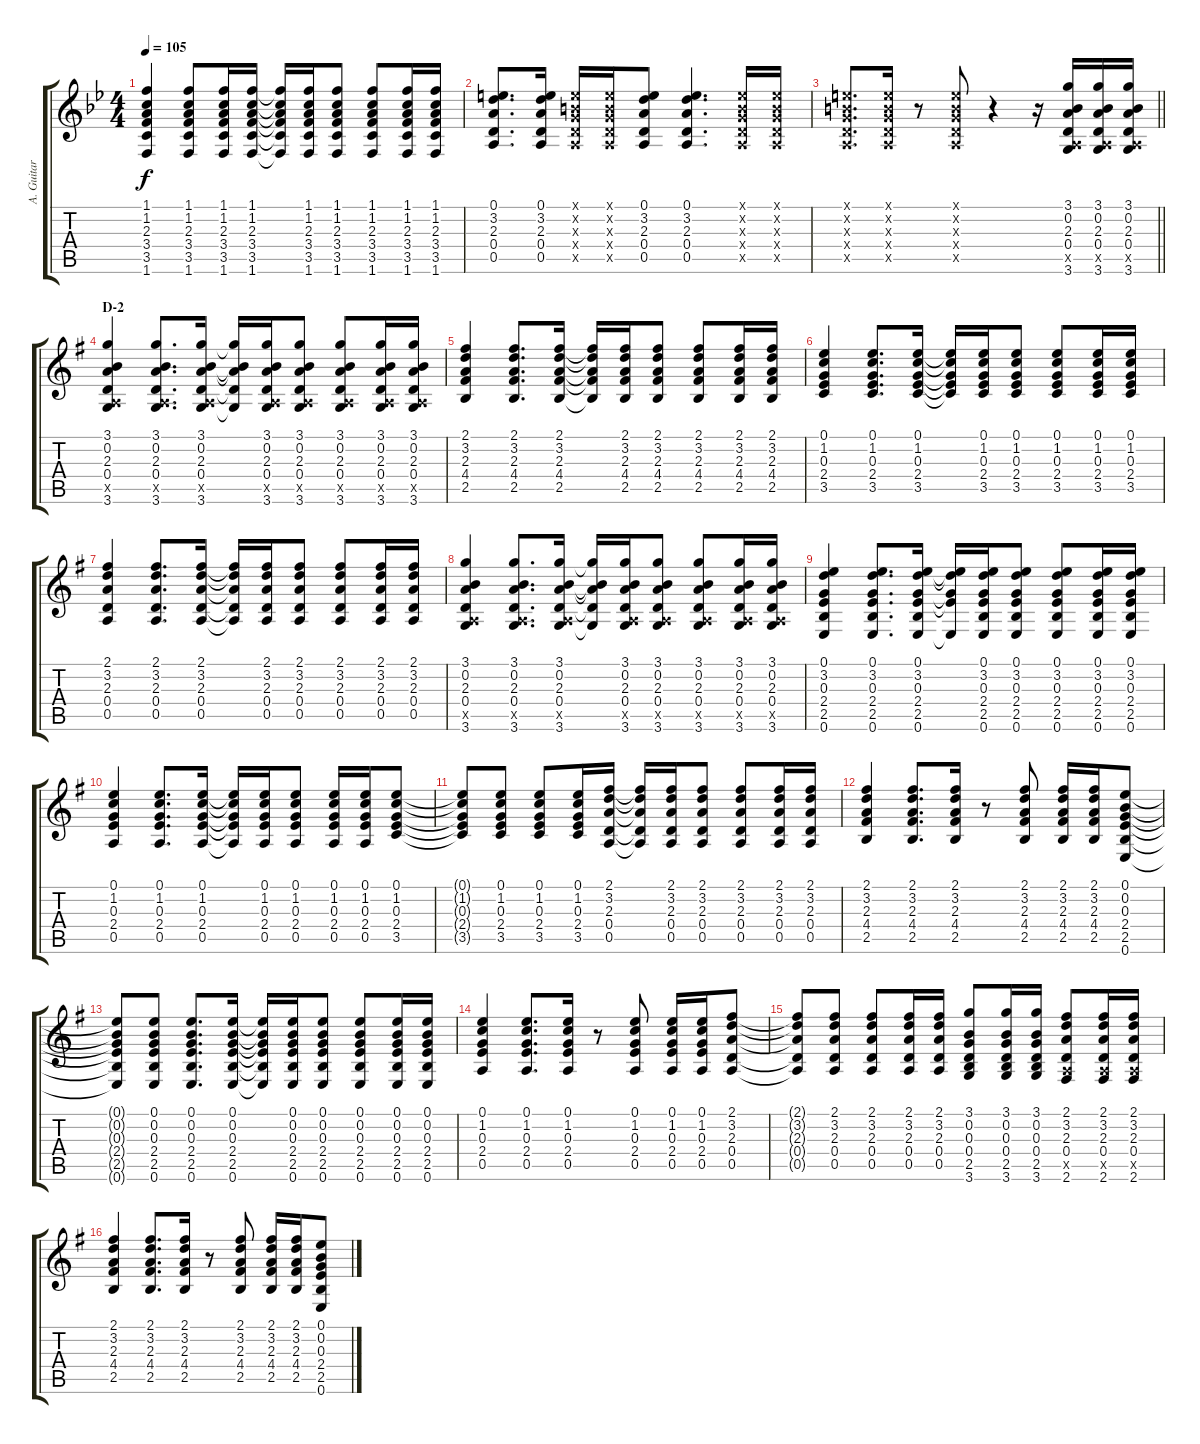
\track ("A. Guitar III" "A. Guitar ") {instrument acousticguitarsteel}
\staff {score tabs}
\tuning (E4 B3 G3 D3 A2 E2) {hide}
\ts (4 4)
\tempo 105
\clef g2
\ks bb
(1.1 1.2 2.3 3.4 3.5 1.6).4{dy f} (1.1 1.2 2.3 3.4 3.5 1.6).8 (1.1 1.2 2.3 3.4 3.5 1.6).16 (1.1 1.2 2.3 3.4 3.5 1.6).16 (1.1{t} 1.2{t} 2.3{t} 3.4{t} 3.5{t} 1.6{t}).16 (1.1 1.2 2.3 3.4 3.5 1.6).16 (1.1 1.2 2.3 3.4 3.5 1.6).8 (1.1 1.2 2.3 3.4 3.5 1.6).8 (1.1 1.2 2.3 3.4 3.5 1.6).16 (1.1 1.2 2.3 3.4 3.5 1.6).16 |
(0.1 3.2 2.3 0.4 0.5).8{d} (0.1 3.2 2.3 0.4 0.5).16 (0.1{x} 0.2{x} 0.3{x} 0.4{x} 0.5{x}).16 (0.1{x} 0.2{x} 0.3{x} 0.4{x} 0.5{x}).16 (0.1 3.2 2.3 0.4 0.5).8 (0.1 3.2 2.3 0.4 0.5).4{d} (0.1{x} 0.2{x} 0.3{x} 0.4{x} 0.5{x}).16 (0.1{x} 0.2{x} 0.3{x} 0.4{x} 0.5{x}).16 |
\barLineRight lightlight
(0.1{x} 0.2{x} 0.3{x} 0.4{x} 0.5{x}).8{d} (0.1{x} 0.2{x} 0.3{x} 0.4{x} 0.5{x}).16 r.8 (0.1{x} 0.2{x} 0.3{x} 0.4{x} 0.5{x}).8 r.4 r.16 (3.1 0.2 2.3 0.4 0.5{x} 3.6).16 (3.1 0.2 2.3 0.4 0.5{x} 3.6).16 (3.1 0.2 2.3 0.4 0.5{x} 3.6).16 |
\section ("" "D-2")
\ks g
(3.1 0.2 2.3 0.4 0.5{x} 3.6).4 (3.1 0.2 2.3 0.4 0.5{x} 3.6).8{d} (3.1 0.2 2.3 0.4 0.5{x} 3.6).16 (3.1{t} 0.2{t} 2.3{t} 0.4{t} 3.6{t}).16 (3.1 0.2 2.3 0.4 0.5{x} 3.6).16 (3.1 0.2 2.3 0.4 0.5{x} 3.6).8 (3.1 0.2 2.3 0.4 0.5{x} 3.6).8 (3.1 0.2 2.3 0.4 0.5{x} 3.6).16 (3.1 0.2 2.3 0.4 0.5{x} 3.6).16 |
(2.1 3.2 2.3 4.4 2.5).4 (2.1 3.2 2.3 4.4 2.5).8{d} (2.1 3.2 2.3 4.4 2.5).16 (2.1{t} 3.2{t} 2.3{t} 4.4{t} 2.5{t}).16 (2.1 3.2 2.3 4.4 2.5).16 (2.1 3.2 2.3 4.4 2.5).8 (2.1 3.2 2.3 4.4 2.5).8 (2.1 3.2 2.3 4.4 2.5).16 (2.1 3.2 2.3 4.4 2.5).16 |
(0.1 1.2 0.3 2.4 3.5).4 (0.1 1.2 0.3 2.4 3.5).8{d} (0.1 1.2 0.3 2.4 3.5).16 (0.1{t} 1.2{t} 0.3{t} 2.4{t} 3.5{t}).16 (0.1 1.2 0.3 2.4 3.5).16 (0.1 1.2 0.3 2.4 3.5).8 (0.1 1.2 0.3 2.4 3.5).8 (0.1 1.2 0.3 2.4 3.5).16 (0.1 1.2 0.3 2.4 3.5).16 |
(2.1 3.2 2.3 0.4 0.5).4 (2.1 3.2 2.3 0.4 0.5).8{d} (2.1 3.2 2.3 0.4 0.5).16 (2.1{t} 3.2{t} 2.3{t} 0.4{t} 0.5{t}).16 (2.1 3.2 2.3 0.4 0.5).16 (2.1 3.2 2.3 0.4 0.5).8 (2.1 3.2 2.3 0.4 0.5).8 (2.1 3.2 2.3 0.4 0.5).16 (2.1 3.2 2.3 0.4 0.5).16 |
(3.1 0.2 2.3 0.4 0.5{x} 3.6).4 (3.1 0.2 2.3 0.4 0.5{x} 3.6).8{d} (3.1 0.2 2.3 0.4 0.5{x} 3.6).16 (3.1{t} 0.2{t} 2.3{t} 0.4{t} 3.6{t}).16 (3.1 0.2 2.3 0.4 0.5{x} 3.6).16 (3.1 0.2 2.3 0.4 0.5{x} 3.6).8 (3.1 0.2 2.3 0.4 0.5{x} 3.6).8 (3.1 0.2 2.3 0.4 0.5{x} 3.6).16 (3.1 0.2 2.3 0.4 0.5{x} 3.6).16 |
(0.1 3.2 0.3 2.4 2.5 0.6).4 (0.1 3.2 0.3 2.4 2.5 0.6).8{d} (0.1 3.2 0.3 2.4 2.5 0.6).16 (0.1{t} 3.2{t} 0.3{t} 2.4{t} 0.6{t}).16 (0.1 3.2 0.3 2.4 2.5 0.6).16 (0.1 3.2 0.3 2.4 2.5 0.6).8 (0.1 3.2 0.3 2.4 2.5 0.6).8 (0.1 3.2 0.3 2.4 2.5 0.6).16 (0.1 3.2 0.3 2.4 2.5 0.6).16 |
(0.1 1.2 0.3 2.4 0.5).4 (0.1 1.2 0.3 2.4 0.5).8{d} (0.1 1.2 0.3 2.4 0.5).16 (0.1{t} 1.2{t} 0.3{t} 2.4{t} 0.5{t}).16 (0.1 1.2 0.3 2.4 0.5).16 (0.1 1.2 0.3 2.4 0.5).8 (0.1 1.2 0.3 2.4 0.5).16 (0.1 1.2 0.3 2.4 0.5).16 (0.1 1.2 0.3 2.4 3.5).8 |
(0.1{t} 1.2{t} 0.3{t} 2.4{t} 3.5{t}).8 (0.1 1.2 0.3 2.4 3.5).8 (0.1 1.2 0.3 2.4 3.5).8 (0.1 1.2 0.3 2.4 3.5).16 (2.1 3.2 2.3 0.4 0.5).16 (2.1{t} 3.2{t} 2.3{t} 0.4{t} 0.5{t}).16 (2.1 3.2 2.3 0.4 0.5).16 (2.1 3.2 2.3 0.4 0.5).8 (2.1 3.2 2.3 0.4 0.5).8 (2.1 3.2 2.3 0.4 0.5).16 (2.1 3.2 2.3 0.4 0.5).16 |
(2.1 3.2 2.3 4.4 2.5).4 (2.1 3.2 2.3 4.4 2.5).8{d} (2.1 3.2 2.3 4.4 2.5).16 r.8 (2.1 3.2 2.3 4.4 2.5).8 (2.1 3.2 2.3 4.4 2.5).16 (2.1 3.2 2.3 4.4 2.5).16 (0.1 0.2 0.3 2.4 2.5 0.6).8 |
(0.1{t} 0.2{t} 0.3{t} 2.4{t} 2.5{t} 0.6{t}).8 (0.1 0.2 0.3 2.4 2.5 0.6).8 (0.1 0.2 0.3 2.4 2.5 0.6).8{d} (0.1 0.2 0.3 2.4 2.5 0.6).16 (0.1{t} 0.2{t} 0.3{t} 2.4{t} 2.5{t} 0.6{t}).16 (0.1 0.2 0.3 2.4 2.5 0.6).16 (0.1 0.2 0.3 2.4 2.5 0.6).8 (0.1 0.2 0.3 2.4 2.5 0.6).8 (0.1 0.2 0.3 2.4 2.5 0.6).16 (0.1 0.2 0.3 2.4 2.5 0.6).16 |
(0.1 1.2 0.3 2.4 0.5).4 (0.1 1.2 0.3 2.4 0.5).8{d} (0.1 1.2 0.3 2.4 0.5).16 r.8 (0.1 1.2 0.3 2.4 0.5).8 (0.1 1.2 0.3 2.4 0.5).16 (0.1 1.2 0.3 2.4 0.5).16 (2.1 3.2 2.3 0.4 0.5).8 |
(2.1{t} 3.2{t} 2.3{t} 0.4{t} 0.5{t}).8 (2.1 3.2 2.3 0.4 0.5).8 (2.1 3.2 2.3 0.4 0.5).8 (2.1 3.2 2.3 0.4 0.5).16 (2.1 3.2 2.3 0.4 0.5).16 (3.1 0.2 0.3 0.4 2.5 3.6).8 (3.1 0.2 0.3 0.4 2.5 3.6).16 (3.1 0.2 0.3 0.4 2.5 3.6).16 (2.1 3.2 2.3 0.4 0.5{x} 2.6).8 (2.1 3.2 2.3 0.4 0.5{x} 2.6).16 (2.1 3.2 2.3 0.4 0.5{x} 2.6).16 |
(2.1 3.2 2.3 4.4 2.5).4 (2.1 3.2 2.3 4.4 2.5).8{d} (2.1 3.2 2.3 4.4 2.5).16 r.8 (2.1 3.2 2.3 4.4 2.5).8 (2.1 3.2 2.3 4.4 2.5).16 (2.1 3.2 2.3 4.4 2.5).16 (0.1 0.2 0.3 2.4 2.5 0.6).8
